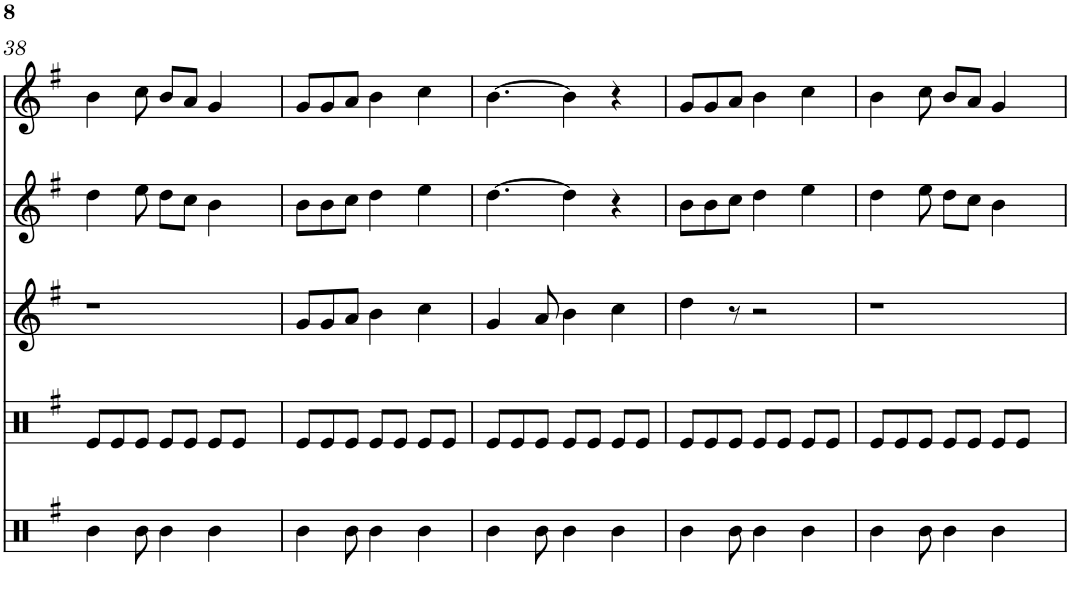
**kern	**kern	**kern	**kern	**kern
*part5	*part4	*part3	*part2	*part1
*staff5	*staff4	*staff3	*staff2	*staff1
*I"Timbal fondo	*I"Timbal	*I"Gralla 3	*I"Gralla 2	*I"Gralla 1
!!LO:PB:g=z
*clefX	*clefX	*clefG2	*clefG2	*clefG2
*k[f#]	*k[f#]	*k[f#]	*k[f#]	*k[f#]
*M7/8	*M7/8	*M7/8	*M7/8	*M7/8
=38	=38	=38	=38	=38
4b\	8e/L	2..r	4dd\	4b\
.	8e/	.	.	.
8b\	8e/J	.	8ee\	8cc\
4b\	8e/L	.	8dd\L	8b/L
.	8e/J	.	8cc\J	8a/J
4b\	8e/L	.	4b\	4g/
.	8e/J	.	.	.
8ryy	8ryy	8ryy	8ryy	8ryy
=39	=39	=39	=39	=39
4b\	8e/L	8g/L	8b\L	8g/L
.	8e/	8g/	8b\	8g/
8b\	8e/J	8a/J	8cc\J	8a/J
4b\	8e/L	4b\	4dd\	4b\
.	8e/J	.	.	.
4b\	8e/L	4cc\	4ee\	4cc\
.	8e/J	.	.	.
=40	=40	=40	=40	=40
4b\	8e/L	4g/	[4.dd\	[4.b\
.	8e/	.	.	.
8b\	8e/J	8a/	.	.
4b\	8e/L	4b\	4dd\]	4b\]
.	8e/J	.	.	.
4b\	8e/L	4cc\	4r	4r
.	8e/J	.	.	.
=41	=41	=41	=41	=41
4b\	8e/L	4dd\	8b\L	8g/L
.	8e/	.	8b\	8g/
8b\	8e/J	8r	8cc\J	8a/J
4b\	8e/L	2r	4dd\	4b\
.	8e/J	.	.	.
4b\	8e/L	.	4ee\	4cc\
.	8e/J	.	.	.
=42	=42	=42	=42	=42
4b\	8e/L	2..r	4dd\	4b\
.	8e/	.	.	.
8b\	8e/J	.	8ee\	8cc\
4b\	8e/L	.	8dd\L	8b/L
.	8e/J	.	8cc\J	8a/J
4b\	8e/L	.	4b\	4g/
.	8e/J	.	.	.
8ryy	8ryy	8ryy	8ryy	8ryy
=	=	=	=	=
*-	*-	*-	*-	*-
